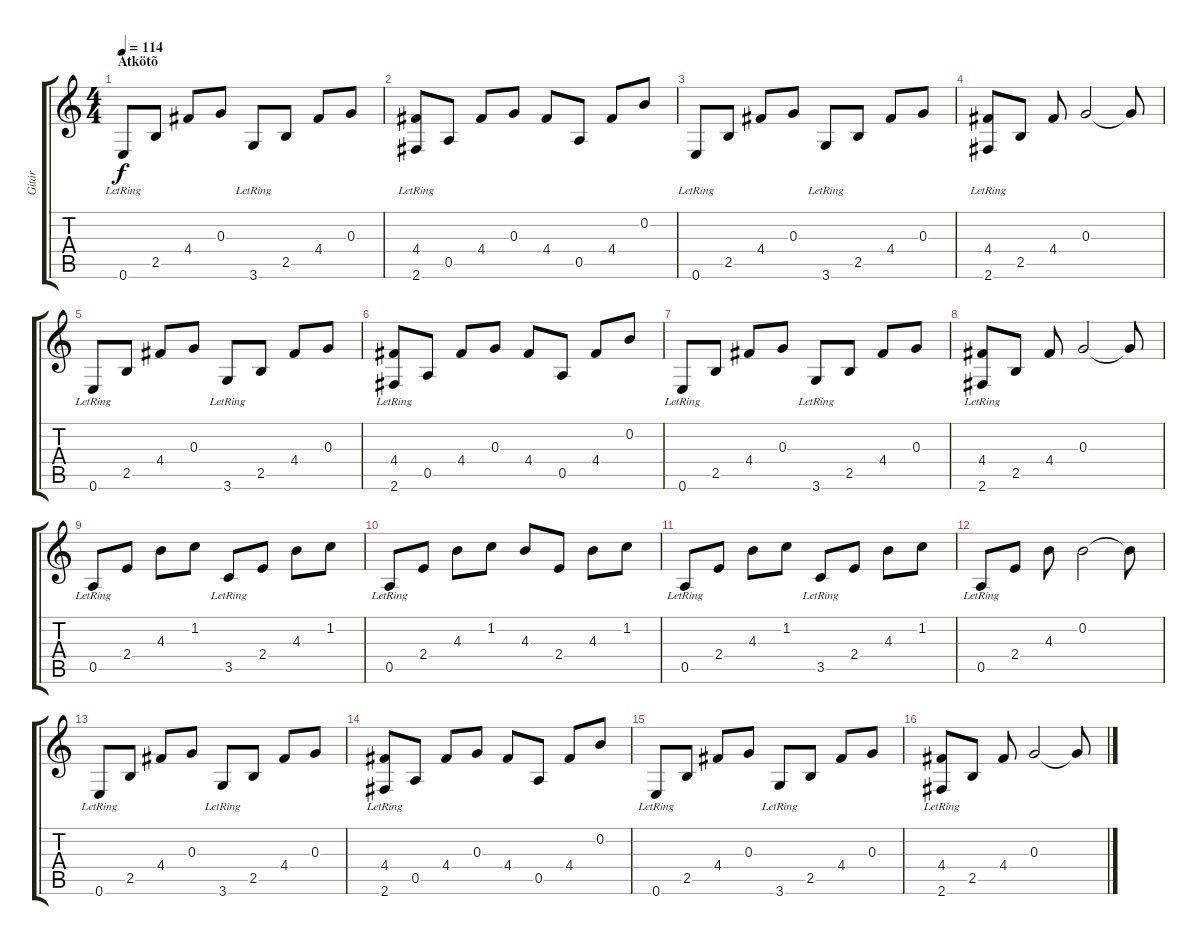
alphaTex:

\track ("Gitár" "Gitár") {instrument electricguitarjazz}
\staff {score tabs}
\tuning (E4 B3 G3 D3 A2 E2) {hide}
\ts (4 4)
\section ("" "Átkötõ")
\tempo 114
\clef g2
\ks c
0.6{lr}.8{dy f} 2.5.8 4.4.8 0.3.8 3.6{lr}.8 2.5.8 4.4.8 0.3.8 |
(4.4 2.6{lr}).8 0.5.8 4.4.8 0.3.8 4.4.8 0.5.8 4.4.8 0.2.8 |
0.6{lr}.8 2.5.8 4.4.8 0.3.8 3.6{lr}.8 2.5.8 4.4.8 0.3.8 |
(4.4 2.6{lr}).8 2.5.8 4.4.8 0.3.2 0.3{t}.8 |
0.6{lr}.8 2.5.8 4.4.8 0.3.8 3.6{lr}.8 2.5.8 4.4.8 0.3.8 |
(4.4 2.6{lr}).8 0.5.8 4.4.8 0.3.8 4.4.8 0.5.8 4.4.8 0.2.8 |
0.6{lr}.8 2.5.8 4.4.8 0.3.8 3.6{lr}.8 2.5.8 4.4.8 0.3.8 |
(4.4 2.6{lr}).8 2.5.8 4.4.8 0.3.2 0.3{t}.8 |
0.5{lr}.8 2.4.8 4.3.8 1.2.8 3.5{lr}.8 2.4.8 4.3.8 1.2.8 |
0.5{lr}.8 2.4.8 4.3.8 1.2.8 4.3.8 2.4.8 4.3.8 1.2.8 |
0.5{lr}.8 2.4.8 4.3.8 1.2.8 3.5{lr}.8 2.4.8 4.3.8 1.2.8 |
0.5{lr}.8 2.4.8 4.3.8 0.2.2 0.2{t}.8 |
0.6{lr}.8 2.5.8 4.4.8 0.3.8 3.6{lr}.8 2.5.8 4.4.8 0.3.8 |
(4.4 2.6{lr}).8 0.5.8 4.4.8 0.3.8 4.4.8 0.5.8 4.4.8 0.2.8 |
0.6{lr}.8 2.5.8 4.4.8 0.3.8 3.6{lr}.8 2.5.8 4.4.8 0.3.8 |
(4.4 2.6{lr}).8 2.5.8 4.4.8 0.3.2 0.3{t}.8
